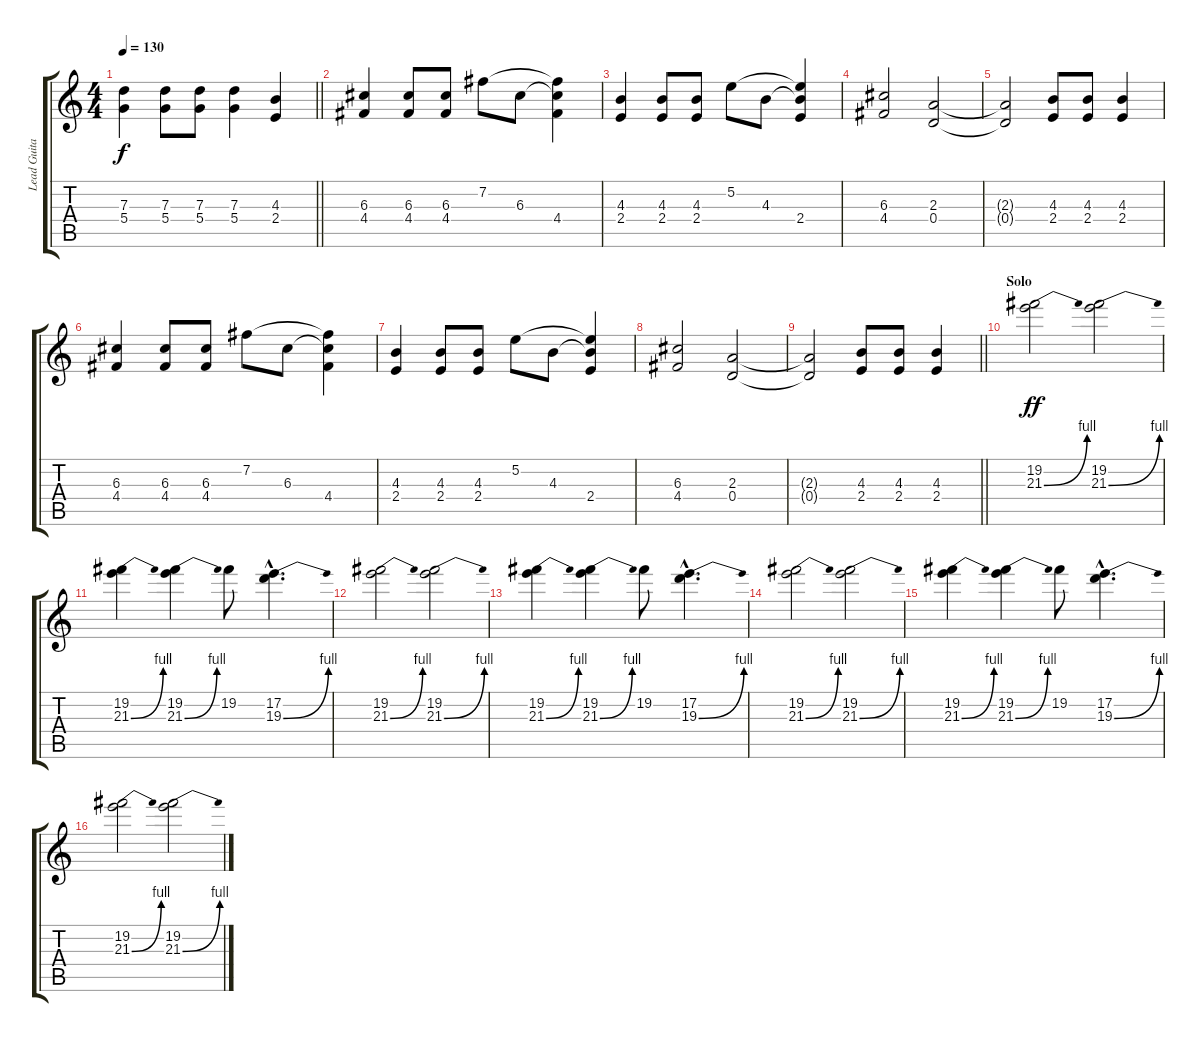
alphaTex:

\track ("Lead Guitar" "Lead Guita") {instrument overdrivenguitar}
\staff {score tabs}
\tuning (E4 B3 G3 D3 A2 D2) {hide}
\ts (4 4)
\tempo 130
\clef g2
\barLineRight lightlight
\ks c
(7.3 5.4).4{dy f} (7.3 5.4).8 (7.3 5.4).8 (7.3 5.4).4 (4.3 2.4).4 |
(6.3 4.4).4 (6.3 4.4).8 (6.3 4.4).8 7.2.8 6.3.8 (7.2{t} 6.3{t} 4.4).4 |
(4.3 2.4).4 (4.3 2.4).8 (4.3 2.4).8 5.2.8 4.3.8 (5.2{t} 4.3{t} 2.4).4 |
(6.3 4.4).2 (2.3 0.4).2 |
(2.3{t} 0.4{t}).2 (4.3 2.4).8 (4.3 2.4).8 (4.3 2.4).4 |
(6.3 4.4).4 (6.3 4.4).8 (6.3 4.4).8 7.2.8 6.3.8 (7.2{t} 6.3{t} 4.4).4 |
(4.3 2.4).4 (4.3 2.4).8 (4.3 2.4).8 5.2.8 4.3.8 (5.2{t} 4.3{t} 2.4).4 |
(6.3 4.4).2 (2.3 0.4).2 |
\barLineRight lightlight
(2.3{t} 0.4{t}).2 (4.3 2.4).8 (4.3 2.4).8 (4.3 2.4).4 |
\section ("" "Solo")
(19.2 21.3{be (bend 0 0 60 4)}).2{dy ff} (19.2 21.3{be (bend 0 0 60 4)}).2 |
(19.2 21.3{be (bend 0 0 60 4)}).4 (19.2 21.3{be (bend 0 0 60 4)}).4 19.2.8 (17.2{hac} 19.3{be (bend 0 0 60 4) hac}).4{d} |
(19.2 21.3{be (bend 0 0 60 4)}).2 (19.2 21.3{be (bend 0 0 60 4)}).2 |
(19.2 21.3{be (bend 0 0 60 4)}).4 (19.2 21.3{be (bend 0 0 60 4)}).4 19.2.8 (17.2{hac} 19.3{be (bend 0 0 60 4) hac}).4{d} |
(19.2 21.3{be (bend 0 0 60 4)}).2 (19.2 21.3{be (bend 0 0 60 4)}).2 |
(19.2 21.3{be (bend 0 0 60 4)}).4 (19.2 21.3{be (bend 0 0 60 4)}).4 19.2.8 (17.2{hac} 19.3{be (bend 0 0 60 4) hac}).4{d} |
(19.2 21.3{be (bend 0 0 60 4)}).2 (19.2 21.3{be (bend 0 0 60 4)}).2
